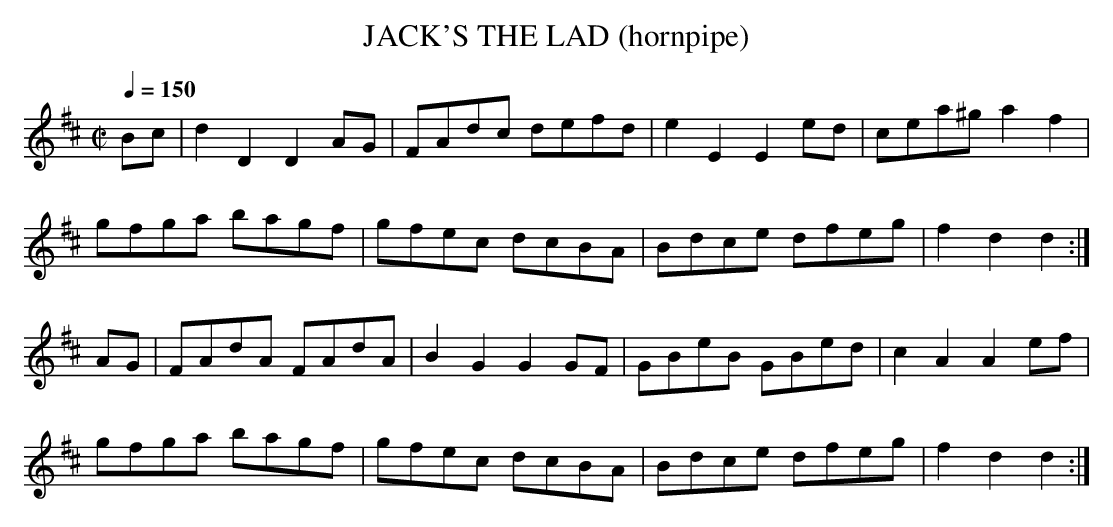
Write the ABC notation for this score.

X:1
T:JACK'S THE LAD (hornpipe)
Q:1/4=150
M:C|
L:1/8
K:D
Bc|d2D2 D2AG|FAdc defd|e2E2 E2ed|cea^g a2f2|
gfga bagf|gfec dcBA|Bdce dfeg|f2d2d2:|
AG|FAdA FAdA|B2G2 G2GF|GBeB GBed|c2A2 A2ef|
gfga bagf|gfec dcBA|Bdce dfeg|f2d2d2:|
